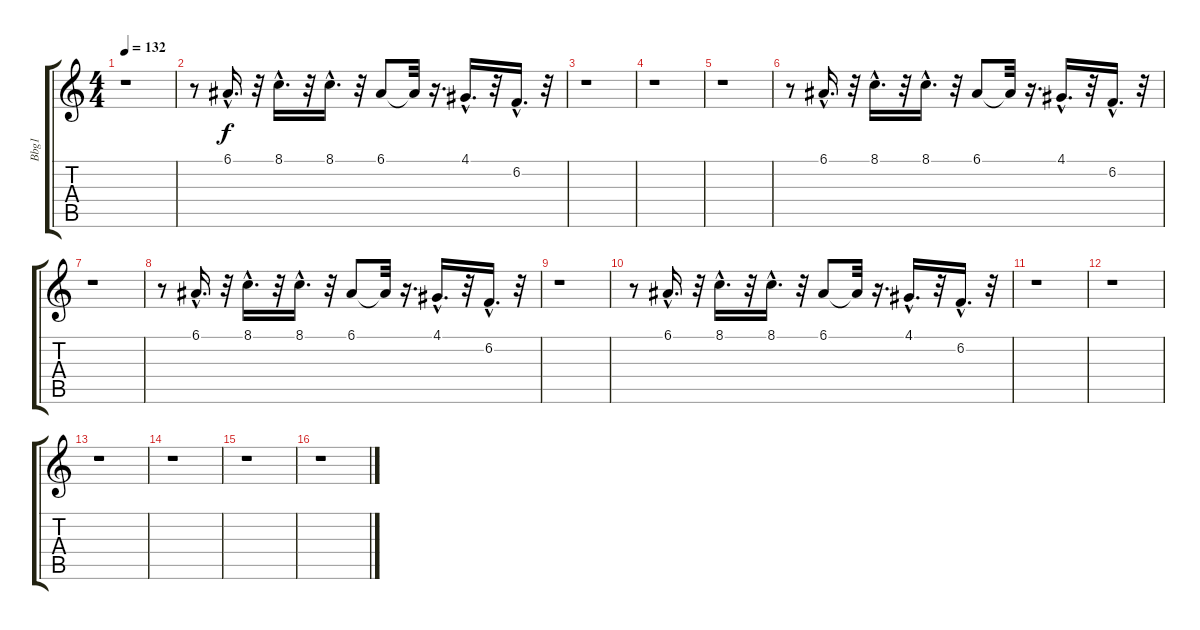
\track ("Bbg1" "Bbg1") {instrument musicbox}
\staff {score tabs}
\tuning (E4 B3 G3 D3 A2 E2) {hide}
\ts (4 4)
\tempo 132
\clef g2
\ks c
r.1{dy f} |
r.8 6.1{hac}.16{d} r.32 8.1{hac}.16{d} r.32 8.1{hac}.16{d} r.32 6.1.8 6.1{t}.32 r.16{d} 4.1{hac}.16{d} r.32 6.2{hac}.16{d} r.32 |
r.1 |
r.1 |
r.1 |
r.8 6.1{hac}.16{d} r.32 8.1{hac}.16{d} r.32 8.1{hac}.16{d} r.32 6.1.8 6.1{t}.32 r.16{d} 4.1{hac}.16{d} r.32 6.2{hac}.16{d} r.32 |
r.1 |
r.8 6.1{hac}.16{d} r.32 8.1{hac}.16{d} r.32 8.1{hac}.16{d} r.32 6.1.8 6.1{t}.32 r.16{d} 4.1{hac}.16{d} r.32 6.2{hac}.16{d} r.32 |
r.1 |
r.8 6.1{hac}.16{d} r.32 8.1{hac}.16{d} r.32 8.1{hac}.16{d} r.32 6.1.8 6.1{t}.32 r.16{d} 4.1{hac}.16{d} r.32 6.2{hac}.16{d} r.32 |
r.1 |
r.1 |
r.1 |
r.1 |
r.1 |
r.1
